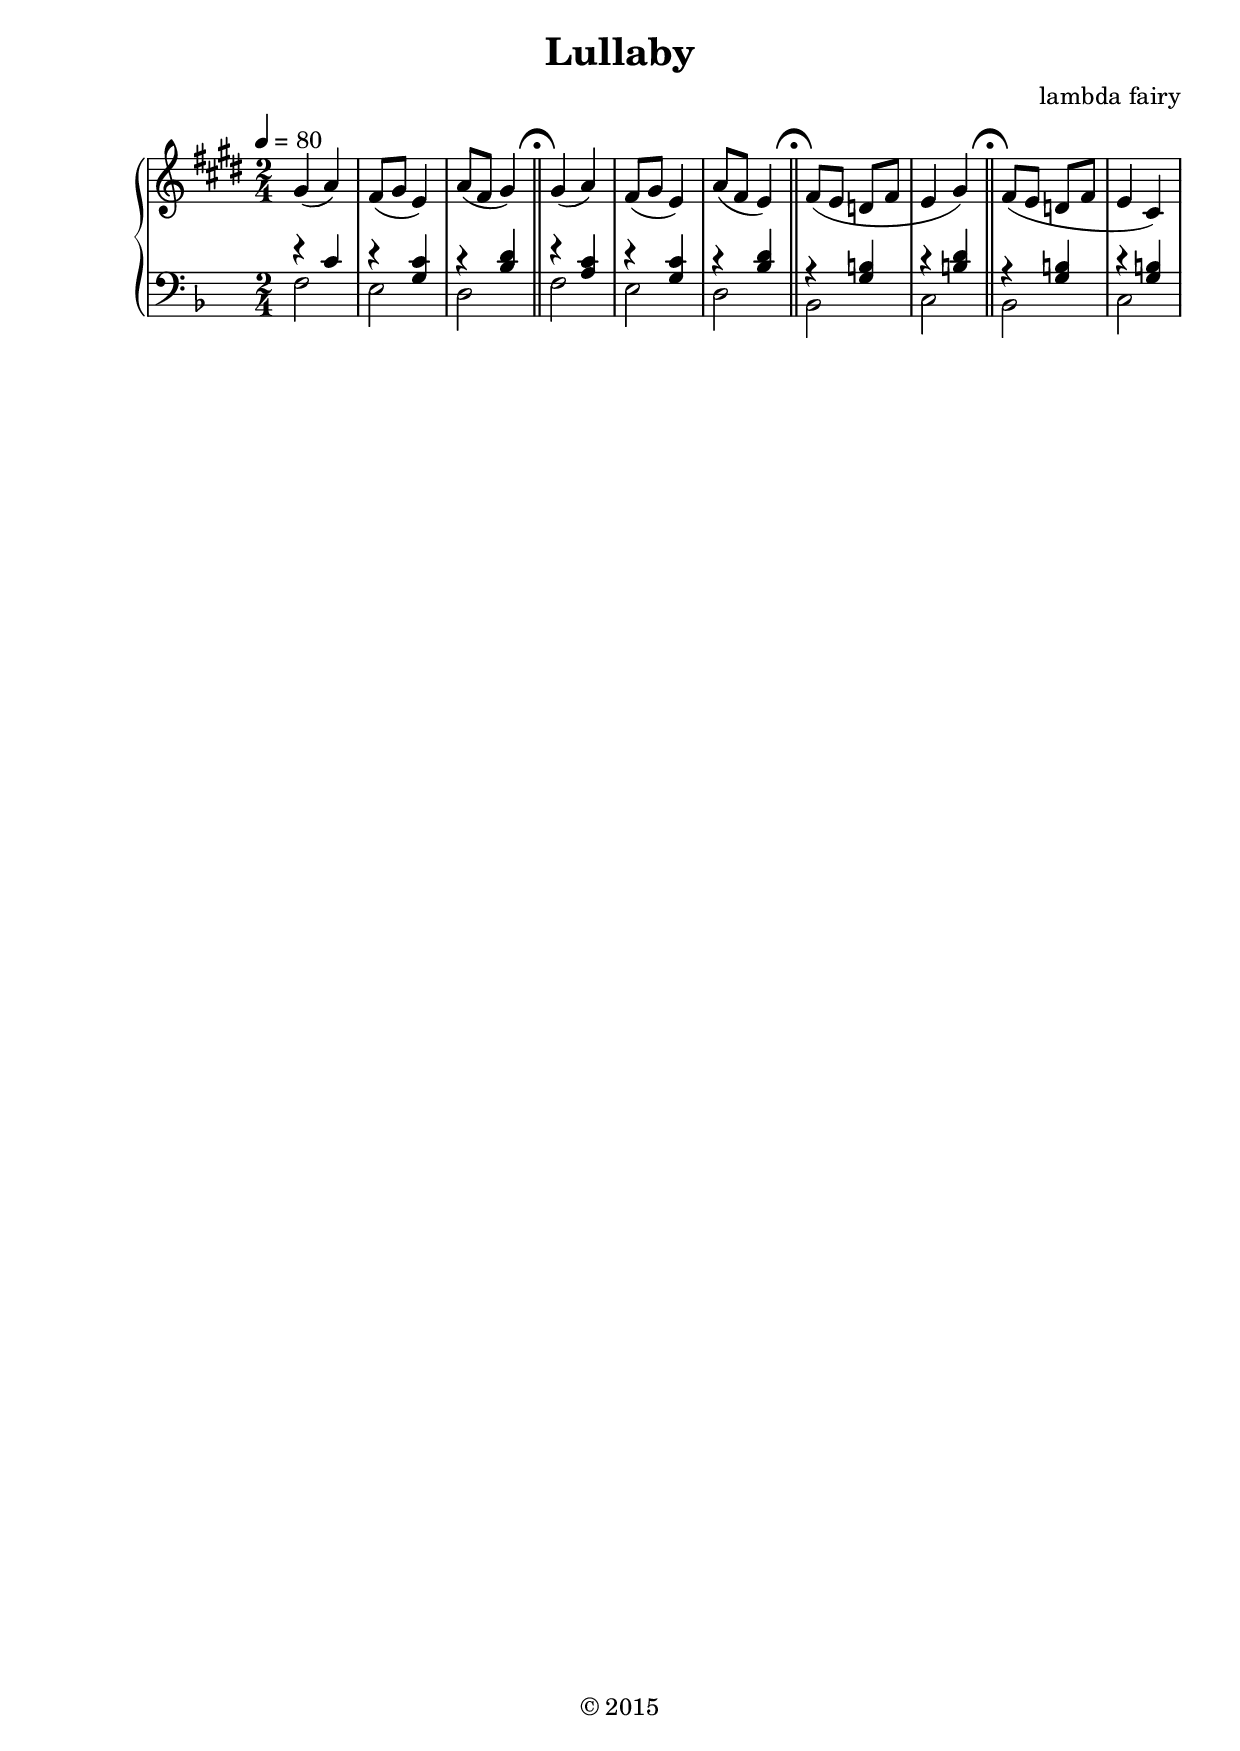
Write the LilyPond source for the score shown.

\version "2.18.2"

\include "articulate.ly"
\include "shared.ily"

#(set-global-staff-size 21)

\header {
    title = "Lullaby"
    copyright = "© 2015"
    }

pause = \markup { \musicglyph #"scripts.ufermata" }

A = {
    \clef treble
    \key e \major
    \set Staff.midiInstrument = #"acoustic grand"
    \tempo 4 = 80

    \time 2/4

    \relative e' {
        | gs4( a)
        | fs8( gs e4)
        | a8( fs gs4)

        \bar "||" \mark \pause

        | gs4( a)
        | fs8( gs e4)
        | a8( fs e4)

        \bar "||" \mark \pause

        | fs8( e d fs
        | e4 gs)

        \bar "||" \mark \pause

        | fs8( e d fs
        | e4 cs)
        }

    % \bar "|."
    }

B = {
    \clef bass
    \key f \major
    \set Staff.midiInstrument = #"acoustic grand"

    \relative f {
        << {
            | r4 c'
            | r <g c>
            | r <bf d>
            }
        \\ {
            | f2
            | e
            | d
            } >>

        << {
            | r4 <a' c>
            | r <g c>
            | r <bf d>
            }
        \\ {
            | f2
            | e
            | d
            } >>

        << {
            | r4 <g b>
            | r <b d>
            | r <g b>
            | r <g b>
            }
        \\ {
            | bf,2
            | c
            | bf
            | c
            } >>
        }


    }

stuff = <<
    \new PianoStaff <<
        \new Staff = "A" { \A }
        \new Staff = "B" { \B }
        >>
    >>

\score {
    \stuff
    \layout { }
    }

\score {
    \articulate \stuff
    \midi { }
    }
